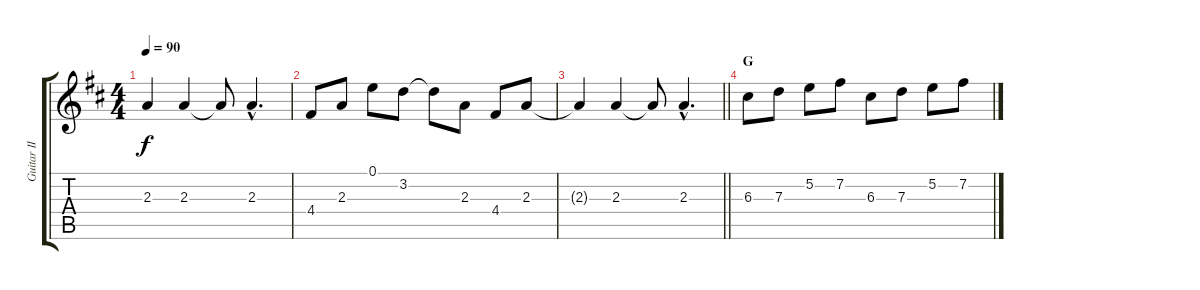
\track ("Guitar II" "Guitar II") {instrument distortionguitar}
\staff {score tabs}
\tuning (E4 B3 G3 D3 A2 E2) {hide}
\ts (4 4)
\tempo 90
\clef g2
\ks d
2.3{t}.4{dy f} 2.3.4 2.3{t}.8 2.3{hac}.4{d} |
4.4.8 2.3.8 0.1.8 3.2.8 3.2{t}.8 2.3.8 4.4.8 2.3.8 |
\barLineRight lightlight
2.3{t}.4 2.3.4 2.3{t}.8 2.3{hac}.4{d} |
\section ("" "G")
6.3.8 7.3.8 5.2.8 7.2.8 6.3.8 7.3.8 5.2.8 7.2.8
